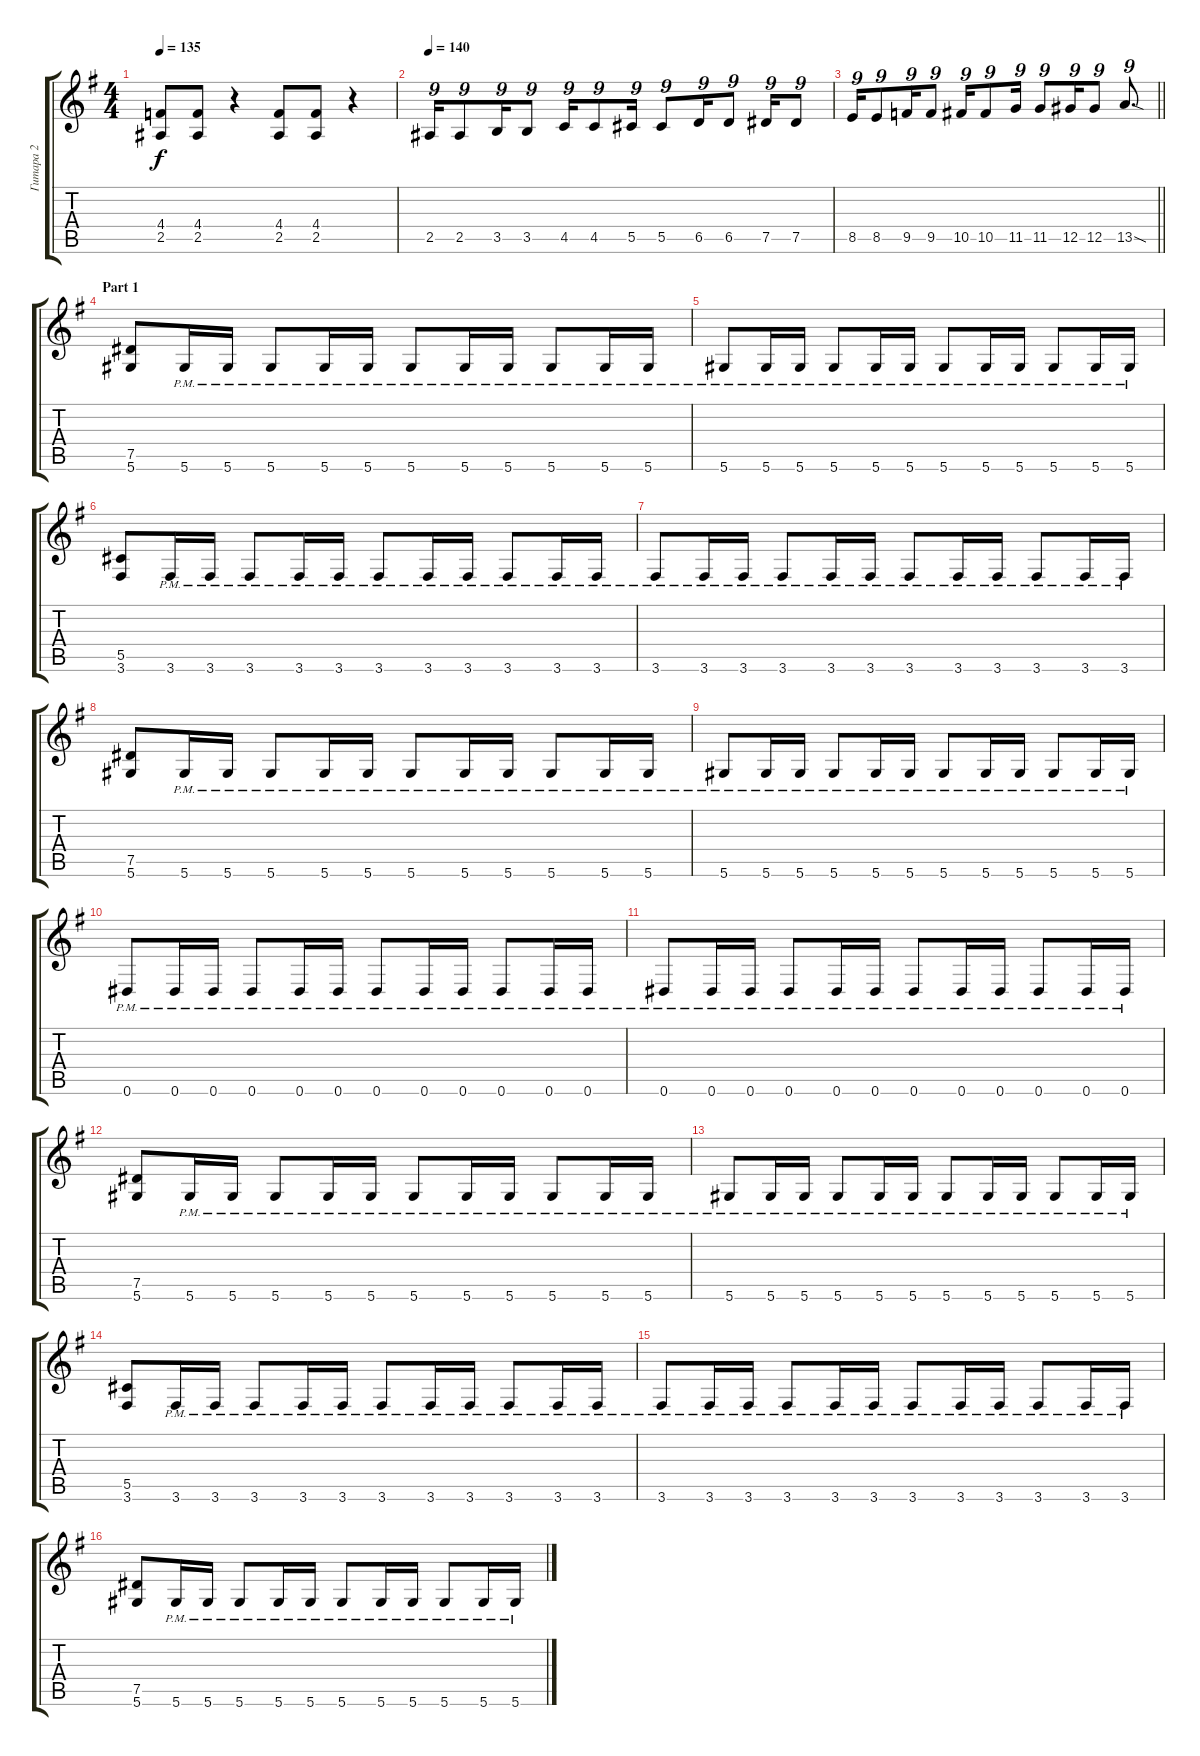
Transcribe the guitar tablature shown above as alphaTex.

\track ("Гитара 2" "Гитара 2") {instrument distortionguitar}
\staff {score tabs}
\tuning (Eb4 Bb3 Gb3 Db3 Ab2 Eb2) {hide}
\ts (4 4)
\tempo 135
\clef g2
\ks eminor
(4.4 2.5).8{dy f} (4.4 2.5).8 r.4 (4.4 2.5).8 (4.4 2.5).8 r.4 |
\tempo 140
2.5.16{tu (9 8)} 2.5.8{tu (9 8)} 3.5.16{tu (9 8)} 3.5.8{tu (9 8)} 4.5.16{tu (9 8)} 4.5.8{tu (9 8)} 5.5.16{tu (9 8)} 5.5.8{tu (9 8)} 6.5.16{tu (9 8)} 6.5.8{tu (9 8)} 7.5.16{tu (9 8)} 7.5.8{tu (9 8)} |
\barLineRight lightlight
8.5.16{tu (9 8)} 8.5.8{tu (9 8)} 9.5.16{tu (9 8)} 9.5.8{tu (9 8)} 10.5.16{tu (9 8)} 10.5.8{tu (9 8)} 11.5.16{tu (9 8)} 11.5.8{tu (9 8)} 12.5.16{tu (9 8)} 12.5.8{tu (9 8)} 13.5{sod}.8{d tu (9 8)} |
\section ("" "Part 1")
(7.5 5.6).8 5.6{pm}.16 5.6{pm}.16 5.6{pm}.8 5.6{pm}.16 5.6{pm}.16 5.6{pm}.8 5.6{pm}.16 5.6{pm}.16 5.6{pm}.8 5.6{pm}.16 5.6{pm}.16 |
5.6{pm}.8 5.6{pm}.16 5.6{pm}.16 5.6{pm}.8 5.6{pm}.16 5.6{pm}.16 5.6{pm}.8 5.6{pm}.16 5.6{pm}.16 5.6{pm}.8 5.6{pm}.16 5.6{pm}.16 |
(5.5 3.6).8 3.6{pm}.16 3.6{pm}.16 3.6{pm}.8 3.6{pm}.16 3.6{pm}.16 3.6{pm}.8 3.6{pm}.16 3.6{pm}.16 3.6{pm}.8 3.6{pm}.16 3.6{pm}.16 |
3.6{pm}.8 3.6{pm}.16 3.6{pm}.16 3.6{pm}.8 3.6{pm}.16 3.6{pm}.16 3.6{pm}.8 3.6{pm}.16 3.6{pm}.16 3.6{pm}.8 3.6{pm}.16 3.6{pm}.16 |
(7.5 5.6).8 5.6{pm}.16 5.6{pm}.16 5.6{pm}.8 5.6{pm}.16 5.6{pm}.16 5.6{pm}.8 5.6{pm}.16 5.6{pm}.16 5.6{pm}.8 5.6{pm}.16 5.6{pm}.16 |
5.6{pm}.8 5.6{pm}.16 5.6{pm}.16 5.6{pm}.8 5.6{pm}.16 5.6{pm}.16 5.6{pm}.8 5.6{pm}.16 5.6{pm}.16 5.6{pm}.8 5.6{pm}.16 5.6{pm}.16 |
0.6{pm}.8 0.6{pm}.16 0.6{pm}.16 0.6{pm}.8 0.6{pm}.16 0.6{pm}.16 0.6{pm}.8 0.6{pm}.16 0.6{pm}.16 0.6{pm}.8 0.6{pm}.16 0.6{pm}.16 |
0.6{pm}.8 0.6{pm}.16 0.6{pm}.16 0.6{pm}.8 0.6{pm}.16 0.6{pm}.16 0.6{pm}.8 0.6{pm}.16 0.6{pm}.16 0.6{pm}.8 0.6{pm}.16 0.6{pm}.16 |
(7.5 5.6).8 5.6{pm}.16 5.6{pm}.16 5.6{pm}.8 5.6{pm}.16 5.6{pm}.16 5.6{pm}.8 5.6{pm}.16 5.6{pm}.16 5.6{pm}.8 5.6{pm}.16 5.6{pm}.16 |
5.6{pm}.8 5.6{pm}.16 5.6{pm}.16 5.6{pm}.8 5.6{pm}.16 5.6{pm}.16 5.6{pm}.8 5.6{pm}.16 5.6{pm}.16 5.6{pm}.8 5.6{pm}.16 5.6{pm}.16 |
(5.5 3.6).8 3.6{pm}.16 3.6{pm}.16 3.6{pm}.8 3.6{pm}.16 3.6{pm}.16 3.6{pm}.8 3.6{pm}.16 3.6{pm}.16 3.6{pm}.8 3.6{pm}.16 3.6{pm}.16 |
3.6{pm}.8 3.6{pm}.16 3.6{pm}.16 3.6{pm}.8 3.6{pm}.16 3.6{pm}.16 3.6{pm}.8 3.6{pm}.16 3.6{pm}.16 3.6{pm}.8 3.6{pm}.16 3.6{pm}.16 |
(7.5 5.6).8 5.6{pm}.16 5.6{pm}.16 5.6{pm}.8 5.6{pm}.16 5.6{pm}.16 5.6{pm}.8 5.6{pm}.16 5.6{pm}.16 5.6{pm}.8 5.6{pm}.16 5.6{pm}.16
